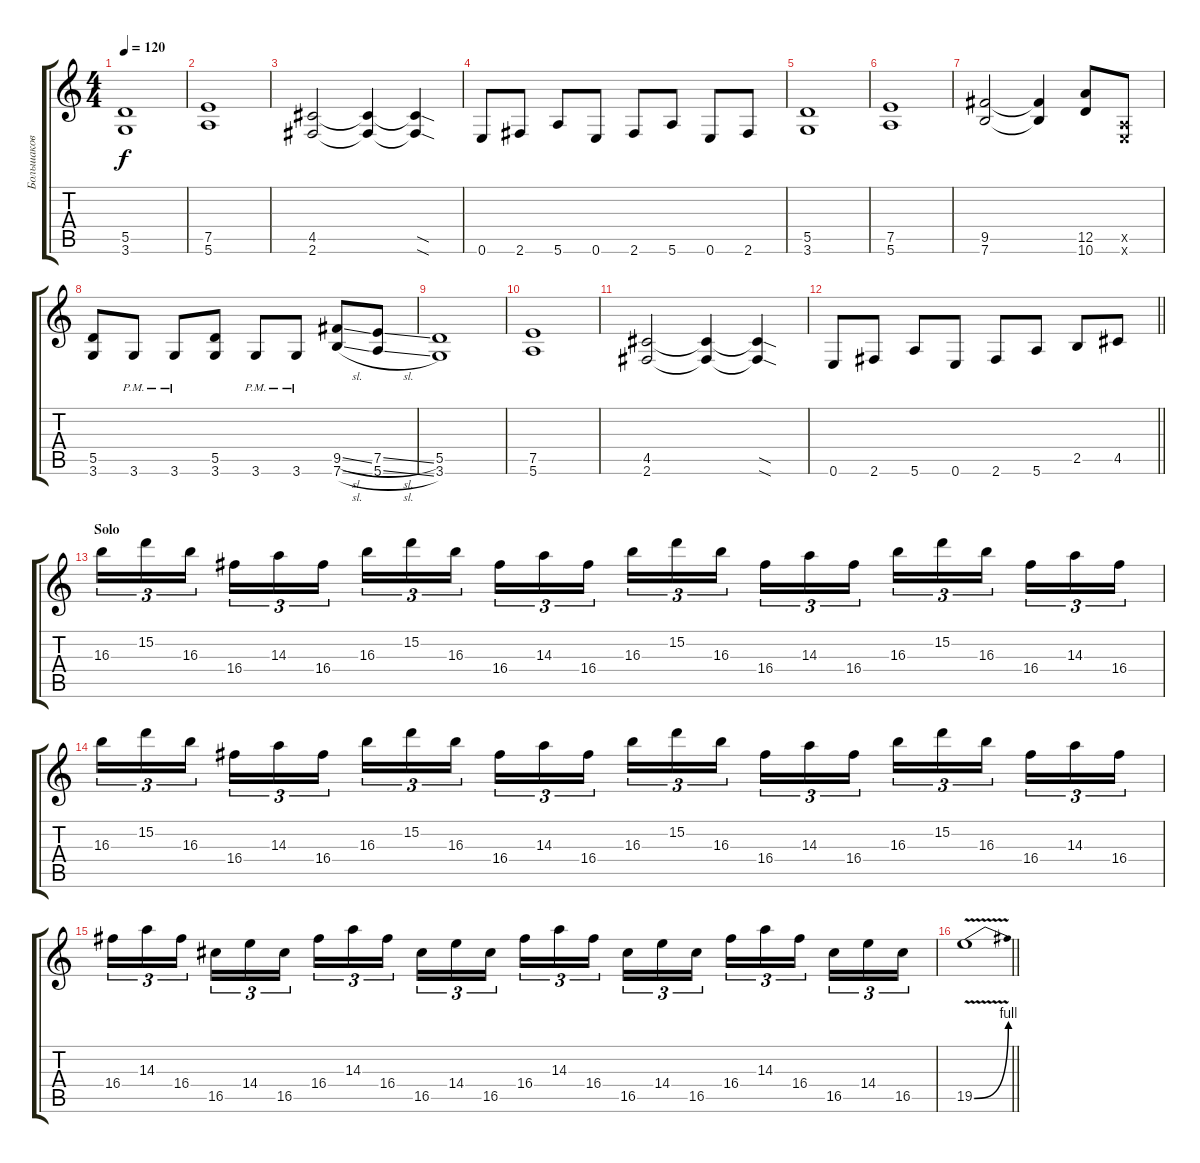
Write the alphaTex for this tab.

\track ("Большаков Михаил ( Соло гитара )" "Большаков ") {instrument overdrivenguitar}
\staff {score tabs}
\tuning (E4 B3 G3 D3 A2 E2) {hide}
\ts (4 4)
\tempo 120
\clef g2
\ks c
(5.5 3.6).1{dy f} |
(7.5 5.6).1 |
(4.5 2.6).2 (4.5{t} 2.6{t}).4 (4.5{sod t} 2.6{sod t}).4 |
0.6.8 2.6.8 5.6.8 0.6.8 2.6.8 5.6.8 0.6.8 2.6.8 |
(5.5 3.6).1 |
(7.5 5.6).1 |
(9.5 7.6).2 (9.5{t} 7.6{t}).4 (12.5 10.6).8 (0.5{x} 0.6{x}).8 |
(5.5 3.6).8 3.6{pm}.8 3.6{pm}.8 (5.5 3.6).8 3.6{pm}.8 3.6{pm}.8 (9.5{sl} 7.6{sl}).8 (7.5{sl} 5.6{sl}).8 |
(5.5 3.6).1 |
(7.5 5.6).1 |
(4.5 2.6).2 (4.5{t} 2.6{t}).4 (4.5{sod t} 2.6{sod t}).4 |
\barLineRight lightlight
0.6.8 2.6.8 5.6.8 0.6.8 2.6.8 5.6.8 2.5.8 4.5.8 |
\section ("" "Solo")
16.3.16{tu (3 2)} 15.2.16{tu (3 2)} 16.3.16{tu (3 2)} 16.4.16{tu (3 2)} 14.3.16{tu (3 2)} 16.4.16{tu (3 2)} 16.3.16{tu (3 2)} 15.2.16{tu (3 2)} 16.3.16{tu (3 2)} 16.4.16{tu (3 2)} 14.3.16{tu (3 2)} 16.4.16{tu (3 2)} 16.3.16{tu (3 2)} 15.2.16{tu (3 2)} 16.3.16{tu (3 2)} 16.4.16{tu (3 2)} 14.3.16{tu (3 2)} 16.4.16{tu (3 2)} 16.3.16{tu (3 2)} 15.2.16{tu (3 2)} 16.3.16{tu (3 2)} 16.4.16{tu (3 2)} 14.3.16{tu (3 2)} 16.4.16{tu (3 2)} |
16.3.16{tu (3 2)} 15.2.16{tu (3 2)} 16.3.16{tu (3 2)} 16.4.16{tu (3 2)} 14.3.16{tu (3 2)} 16.4.16{tu (3 2)} 16.3.16{tu (3 2)} 15.2.16{tu (3 2)} 16.3.16{tu (3 2)} 16.4.16{tu (3 2)} 14.3.16{tu (3 2)} 16.4.16{tu (3 2)} 16.3.16{tu (3 2)} 15.2.16{tu (3 2)} 16.3.16{tu (3 2)} 16.4.16{tu (3 2)} 14.3.16{tu (3 2)} 16.4.16{tu (3 2)} 16.3.16{tu (3 2)} 15.2.16{tu (3 2)} 16.3.16{tu (3 2)} 16.4.16{tu (3 2)} 14.3.16{tu (3 2)} 16.4.16{tu (3 2)} |
16.4.16{tu (3 2)} 14.3.16{tu (3 2)} 16.4.16{tu (3 2)} 16.5.16{tu (3 2)} 14.4.16{tu (3 2)} 16.5.16{tu (3 2)} 16.4.16{tu (3 2)} 14.3.16{tu (3 2)} 16.4.16{tu (3 2)} 16.5.16{tu (3 2)} 14.4.16{tu (3 2)} 16.5.16{tu (3 2)} 16.4.16{tu (3 2)} 14.3.16{tu (3 2)} 16.4.16{tu (3 2)} 16.5.16{tu (3 2)} 14.4.16{tu (3 2)} 16.5.16{tu (3 2)} 16.4.16{tu (3 2)} 14.3.16{tu (3 2)} 16.4.16{tu (3 2)} 16.5.16{tu (3 2)} 14.4.16{tu (3 2)} 16.5.16{tu (3 2)} |
\barLineRight lightlight
19.5{be (bend 0 0 60 4) v}.1
